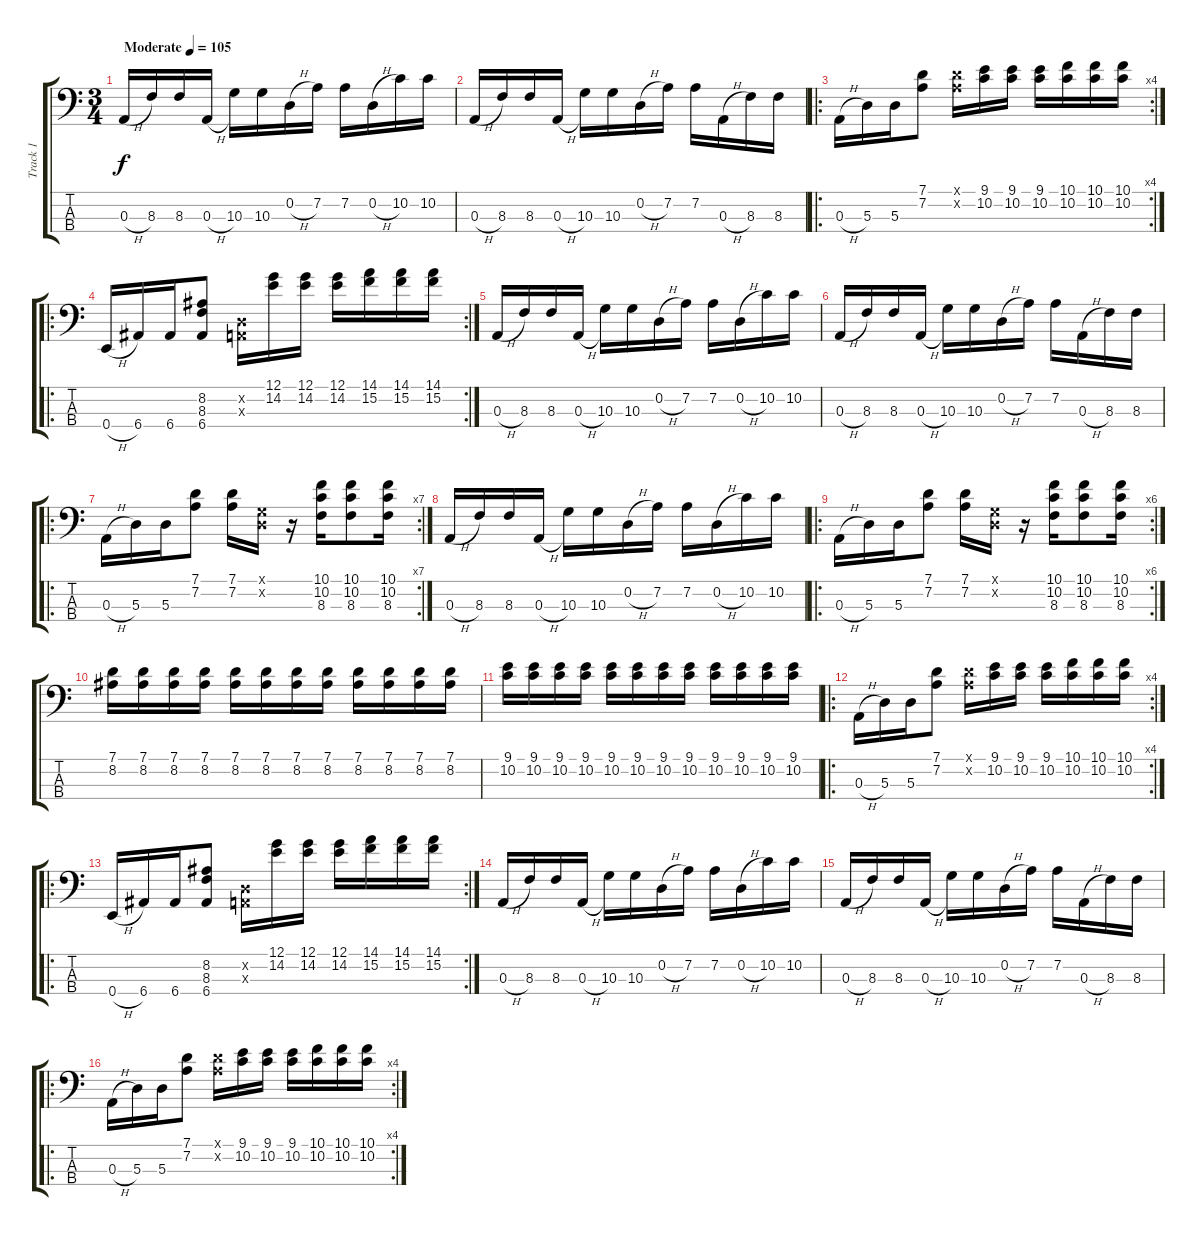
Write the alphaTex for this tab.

\track ("Track 1" "Track 1") {instrument slapbass1}
\staff {score tabs}
\tuning (G2 D2 A1 E1) {hide}
\ts (3 4)
\tempo (105 "Moderate")
\clef f4
\ks c
0.3{h}.16{txt "" dy f instrument slapbass1} 8.3.16 8.3.16 0.3{h}.16 10.3.16 10.3.16 0.2{h}.16 7.2.16 7.2.16 0.2{h}.16 10.2.16 10.2.16 |
0.3{h}.16 8.3.16 8.3.16 0.3{h}.16 10.3.16 10.3.16 0.2{h}.16 7.2.16 7.2.16 0.3{h}.16 8.3.16 8.3.16 |
\ro
\rc 4
0.3{h}.16 5.3.16 5.3.16 (7.1 7.2).8 (7.1{x} 7.2{x}).16 (9.1 10.2).16 (9.1 10.2).16 (9.1 10.2).16 (10.1 10.2).16 (10.1 10.2).16 (10.1 10.2).16 |
\ro
\rc 2
0.4{h}.16 6.4.16 6.4.16 (8.2 8.3 6.4).8 (0.2{x} 0.3{x}).16 (12.1 14.2).16 (12.1 14.2).16 (12.1 14.2).16 (14.1 15.2).16 (14.1 15.2).16 (14.1 15.2).16 |
0.3{h}.16 8.3.16 8.3.16 0.3{h}.16 10.3.16 10.3.16 0.2{h}.16 7.2.16 7.2.16 0.2{h}.16 10.2.16 10.2.16 |
0.3{h}.16 8.3.16 8.3.16 0.3{h}.16 10.3.16 10.3.16 0.2{h}.16 7.2.16 7.2.16 0.3{h}.16 8.3.16 8.3.16 |
\ro
\rc 7
0.3{h}.16 5.3.16 5.3.16 (7.1 7.2).8 (7.1 7.2).16 (0.1{x} 0.2{x}).16 r.16 (10.1 10.2 8.3).16 (10.1 10.2 8.3).8 (10.1 10.2 8.3).16 |
0.3{h}.16 8.3.16 8.3.16 0.3{h}.16 10.3.16 10.3.16 0.2{h}.16 7.2.16 7.2.16 0.2{h}.16 10.2.16 10.2.16 |
\ro
\rc 6
0.3{h}.16 5.3.16 5.3.16 (7.1 7.2).8 (7.1 7.2).16 (0.1{x} 0.2{x}).16 r.16 (10.1 10.2 8.3).16 (10.1 10.2 8.3).8 (10.1 10.2 8.3).16 |
(7.1 8.2).16 (7.1 8.2).16 (7.1 8.2).16 (7.1 8.2).16 (7.1 8.2).16 (7.1 8.2).16 (7.1 8.2).16 (7.1 8.2).16 (7.1 8.2).16 (7.1 8.2).16 (7.1 8.2).16 (7.1 8.2).16 |
(9.1 10.2).16 (9.1 10.2).16 (9.1 10.2).16 (9.1 10.2).16 (9.1 10.2).16 (9.1 10.2).16 (9.1 10.2).16 (9.1 10.2).16 (9.1 10.2).16 (9.1 10.2).16 (9.1 10.2).16 (9.1 10.2).16 |
\ro
\rc 4
0.3{h}.16 5.3.16 5.3.16 (7.1 7.2).8 (7.1{x} 7.2{x}).16 (9.1 10.2).16 (9.1 10.2).16 (9.1 10.2).16 (10.1 10.2).16 (10.1 10.2).16 (10.1 10.2).16 |
\ro
\rc 2
0.4{h}.16 6.4.16 6.4.16 (8.2 8.3 6.4).8 (0.2{x} 0.3{x}).16 (12.1 14.2).16 (12.1 14.2).16 (12.1 14.2).16 (14.1 15.2).16 (14.1 15.2).16 (14.1 15.2).16 |
0.3{h}.16 8.3.16 8.3.16 0.3{h}.16 10.3.16 10.3.16 0.2{h}.16 7.2.16 7.2.16 0.2{h}.16 10.2.16 10.2.16 |
0.3{h}.16 8.3.16 8.3.16 0.3{h}.16 10.3.16 10.3.16 0.2{h}.16 7.2.16 7.2.16 0.3{h}.16 8.3.16 8.3.16 |
\ro
\rc 4
0.3{h}.16 5.3.16 5.3.16 (7.1 7.2).8 (7.1{x} 7.2{x}).16 (9.1 10.2).16 (9.1 10.2).16 (9.1 10.2).16 (10.1 10.2).16 (10.1 10.2).16 (10.1 10.2).16
